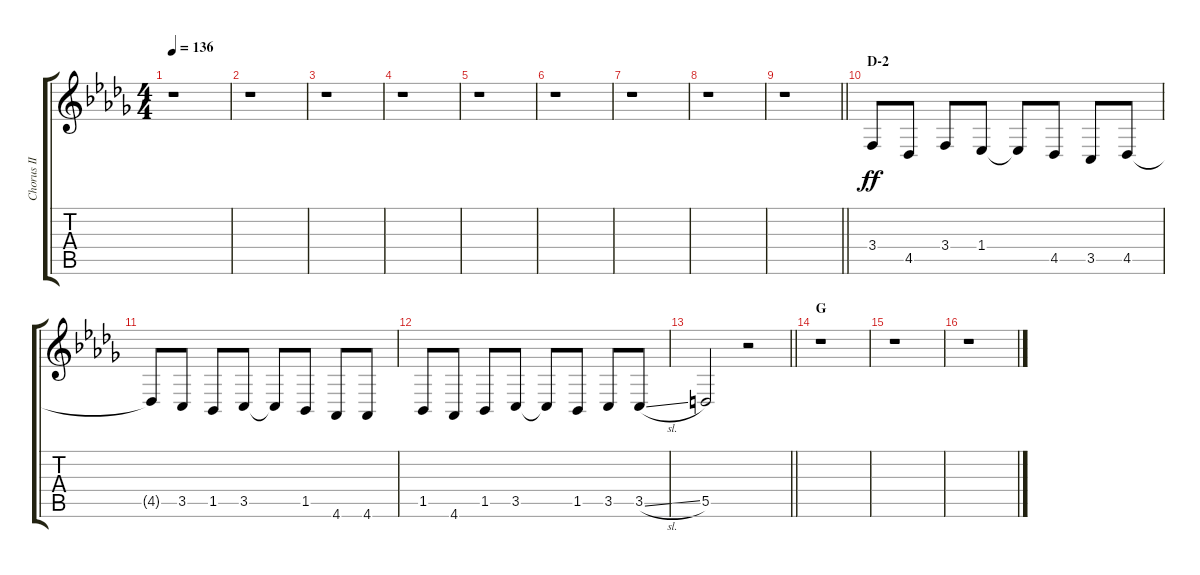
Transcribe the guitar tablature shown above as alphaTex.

\track ("Chorus II" "Chorus II") {instrument voiceoohs}
\staff {score tabs}
\tuning (E4 B3 G3 D3 A2 E2) {hide}
\ts (4 4)
\tempo 136
\clef g2
\ks db
r.1{dy ff} |
r.1 |
r.1 |
r.1 |
r.1 |
r.1 |
r.1 |
r.1 |
\barLineRight lightlight
r.1 |
\section ("" "D-2")
3.4.8 4.5.8 3.4.8 1.4.8 1.4{t}.8 4.5.8 3.5.8 4.5.8 |
4.5{t}.8 3.5.8 1.5.8 3.5.8 3.5{t}.8 1.5.8 4.6.8 4.6.8 |
1.5.8 4.6.8 1.5.8 3.5.8 3.5{t}.8 1.5.8 3.5.8 3.5{sl}.8 |
\barLineRight lightlight
5.5.2 r.2 |
\section ("" "G")
r.1 |
r.1 |
r.1
